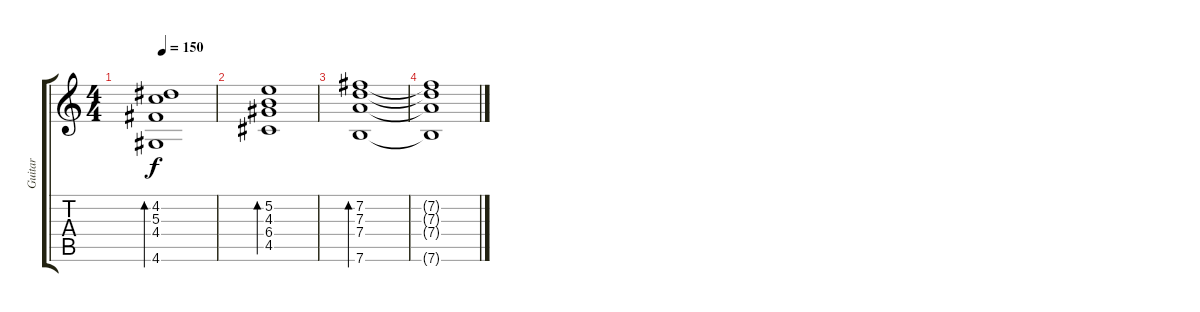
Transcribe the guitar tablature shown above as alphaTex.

\track ("Guitar" "Guitar") {instrument electricguitarjazz}
\staff {score tabs}
\tuning (E4 B3 G3 D3 A2 E2) {hide}
\ts (4 4)
\tempo 150
\clef g2
\ks c
(4.2 5.3 4.4 4.6).1{bd 480 dy f} |
(5.2 4.3 6.4 4.5).1{bd 480} |
(7.2 7.3 7.4 7.6).1{bd 480} |
(7.2{t} 7.3{t} 7.4{t} 7.6{t}).1
